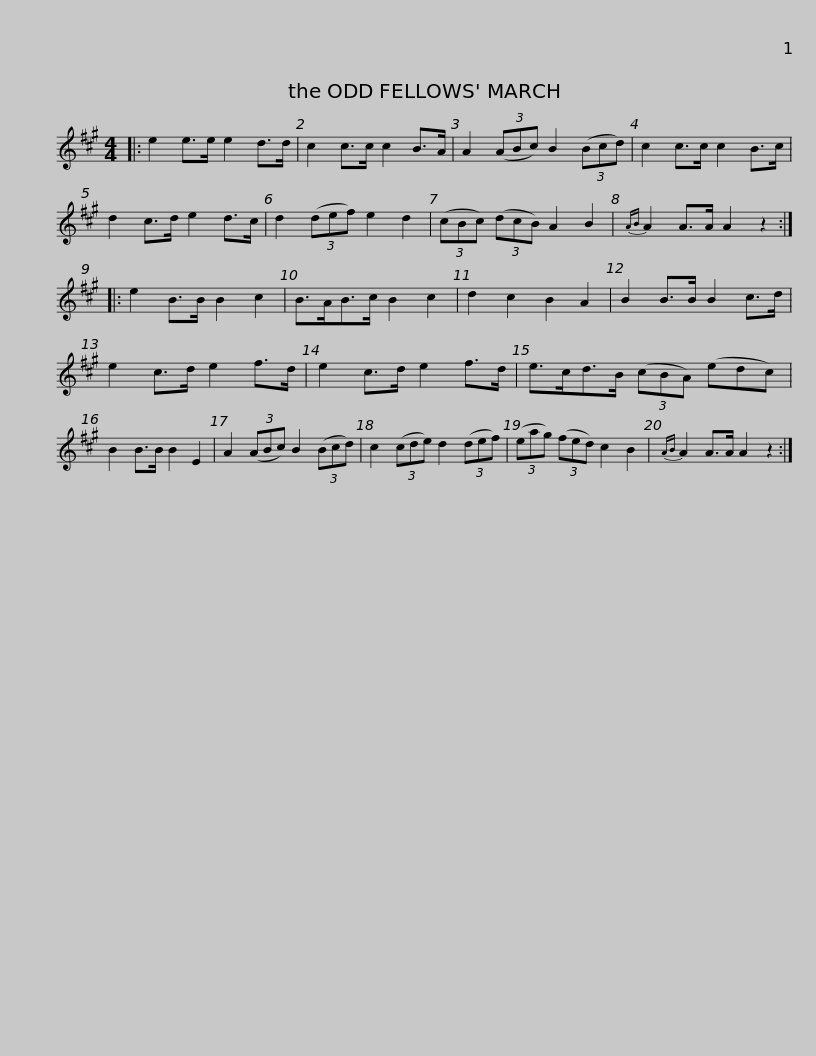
X:1
L:1/8
M:4/4
I:linebreak $
K:A
V:1 treble
V:1
|: e2 e>e e2 d>d | c2 c>c c2 B>A | A2 (3(ABc) B2 (3(Bcd) | c2 c>c c2 B>c | d2 c>d e2 d>c | %5
 d2 (3(def) e2 d2 |$ (3(cBc) (3(dcB) A2 B2 |{AB} A2 A>A A2 z2 :: e2 B>B B2 c2 | B>AB>c B2 c2 | %10
 d2 c2 B2 A2 | B2 B>B B2 c>d |$ e2 c>d e2 f>d | e2 c>d e2 f>d | e>cd>B (3(cBA) (edc) | %15
 B2 B>B B2 E2 | A2 (3(ABc) B2 (3(Bcd) |$ c2 (3(cde) d2 (3(def) | (3(eag) (3(fed) c2 B2 |{AB} A2 A>A A2 z2 :| %20
